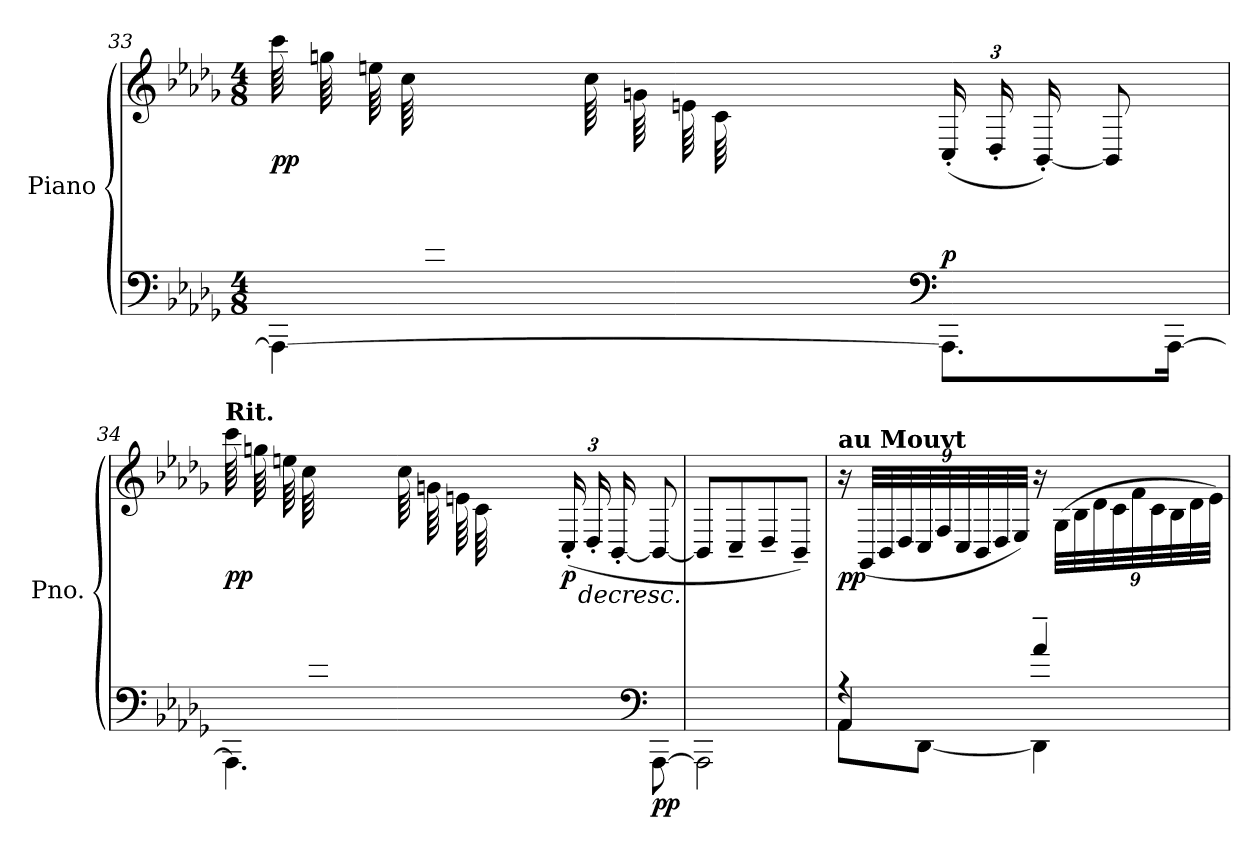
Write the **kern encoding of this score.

**kern	**kern	**dynam
*part1	*part1	*part1
*staff2	*staff1	*staff1/2
*I"Piano	*	*
*I'Pno.	*	*
!!LO:LB:g=z
*clefF4	*clefG2	*
*k[b-e-a-d-g-]	*k[b-e-a-d-g-]	*
*D-:	*D-:	*
*M4/8	*M4/8	*
=33	=33	=33
*^	*	*
*	*^	*	*
*	*	*	*8va	*
!	!	!	!	!LO:DY:a=2
16ryy	2ryy	4AAA-\_	(>64cccc\LLLL	pp
.	.	.	64gggn\	.
.	.	.	64eeen\	.
.	.	.	64ccc\	.
*clefG2	*	*	*	*
64ddd-/	.	.	16ryy	.
64ggn/	.	.	.	.
64een/	.	.	.	.
*X8va	*	*	*	*
64dd-/JJJJ	.	.	.	.
16ryy	.	.	64ccc\LLLL	.
.	.	.	64gg\	.
.	.	.	64ee\	.
.	.	.	64cc\	.
64dd-/	.	.	16ryy	.
64g/	.	.	.	.
64e/	.	.	.	.
64d-/JJJJ)	.	.	.	.
*clefF4	*	*	*	*
*	*	*	*Xbrackettup	*
!	!	!	!	!LO:DY:a=2
4ryy	.	8.AAA-\L]	(<24c'</LL	p
.	.	.	24d-'</	.
.	.	.	[24B-'</J)	.
.	.	.	8B-/J]	.
.	.	[16AAA-\Jk	.	.
=34	=34	=34	=34	=34
*	*	*	*8va	*
!	!	!	!LO:TX:a:B:t=Rit.	!
!	!	!	!	!LO:DY:a=2
16ryy	2ryy	4.AAA-\]	(>64cccc\LLLL	pp
.	.	.	64gggn\	.
.	.	.	64eeen\	.
.	.	.	64ccc\	.
*clefG2	*	*	*	*
64ddd-/	.	.	16ryy	.
64ggn/	.	.	.	.
64een/	.	.	.	.
*X8va	*	*	*	*
64dd-/JJJJ	.	.	.	.
16ryy	.	.	64ccc\LLLL	.
.	.	.	64gg\	.
.	.	.	64ee\	.
.	.	.	64cc\	.
64dd-/	.	.	16ryy	.
64g/	.	.	.	.
64e/	.	.	.	.
64d-/JJJJ)	.	.	.	.
!	!	!	!	!LO:DY:b
4ryy	.	.	(<24c'</LL	p
!	!	!	!	!LO:HP:b
.	.	.	24d-'</	>
.	.	.	[24B-'</J	.
*clefF4	*	*	*	*
!	!	!	!	!LO:DY:b=2
.	.	[8AAA-\	8B-/J_	pp
*v	*v	*v	*	*
.	.	]
=35	=35	=35
2AAA-\]	8B-/L]	.
.	8c~</	.
.	8d-~</	.
.	8B-~</J)	.
!!LO:PB:g=z
=36	=36	=36
*^	*	*
*	*^	*	*
!	!	!	!LO:TX:a:B:t=au Mouvt	!
!	!	!	!	!LO:DY:b
4rA	8AA-\L	4AA-/	16r	pp
.	.	.	(<48G-/LLL	.
.	.	.	48B-/	.
.	.	.	48d-/	.
.	[<8DD-\J	.	48c/	.
.	.	.	48f/	.
.	.	.	48c/	.
.	.	.	48B-/	.
.	.	.	48d-/	.
.	.	.	48e-/JJJ)	.
4a-~>/	4DD-\]	4ryy	16r	.
.	.	.	(>48g-\LLL	.
.	.	.	48b-\	.
.	.	.	48dd-\	.
.	.	.	48cc\	.
.	.	.	48ff\	.
.	.	.	48cc\	.
.	.	.	48b-\	.
.	.	.	48dd-\	.
.	.	.	48ee-\JJJ)	.
*v	*v	*v	*	*
=	=	=
*-	*-	*-
